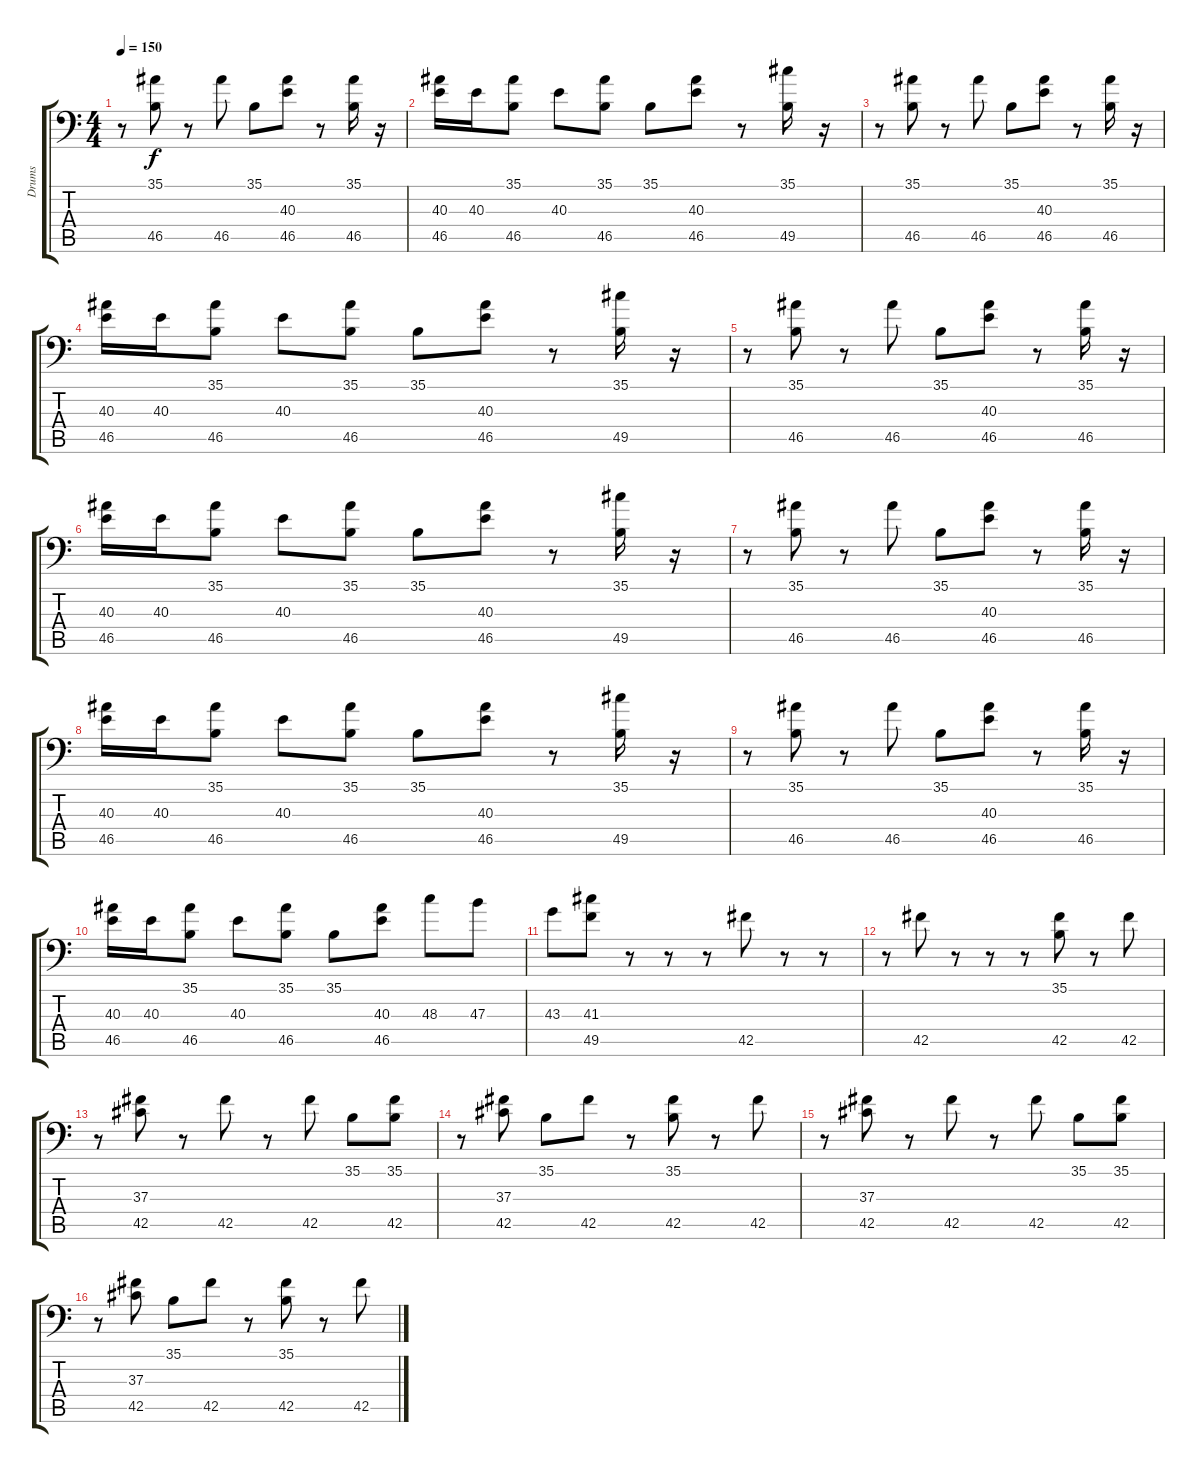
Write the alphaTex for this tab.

\track ("Drums" "Drums") {instrument acousticgrandpiano}
\staff {score tabs}
\tuning (C-1 C-1 C-1 C-1 C-1 C-1) {hide}
\ts (4 4)
\tempo 150
\clef f4
\ks c
r.8{dy f} (35.1 46.5).8 r.8 46.5.8 35.1.8 (40.3 46.5).8 r.8 (35.1 46.5).16 r.16 |
(40.3 46.5).16 40.3.16 (35.1 46.5).8 40.3.8 (35.1 46.5).8 35.1.8 (40.3 46.5).8 r.8 (35.1 49.5).16 r.16 |
r.8 (35.1 46.5).8 r.8 46.5.8 35.1.8 (40.3 46.5).8 r.8 (35.1 46.5).16 r.16 |
(40.3 46.5).16 40.3.16 (35.1 46.5).8 40.3.8 (35.1 46.5).8 35.1.8 (40.3 46.5).8 r.8 (35.1 49.5).16 r.16 |
r.8 (35.1 46.5).8 r.8 46.5.8 35.1.8 (40.3 46.5).8 r.8 (35.1 46.5).16 r.16 |
(40.3 46.5).16 40.3.16 (35.1 46.5).8 40.3.8 (35.1 46.5).8 35.1.8 (40.3 46.5).8 r.8 (35.1 49.5).16 r.16 |
r.8 (35.1 46.5).8 r.8 46.5.8 35.1.8 (40.3 46.5).8 r.8 (35.1 46.5).16 r.16 |
(40.3 46.5).16 40.3.16 (35.1 46.5).8 40.3.8 (35.1 46.5).8 35.1.8 (40.3 46.5).8 r.8 (35.1 49.5).16 r.16 |
r.8 (35.1 46.5).8 r.8 46.5.8 35.1.8 (40.3 46.5).8 r.8 (35.1 46.5).16 r.16 |
(40.3 46.5).16 40.3.16 (35.1 46.5).8 40.3.8 (35.1 46.5).8 35.1.8 (40.3 46.5).8 48.3.8 47.3.8 |
43.3.8 (41.3 49.5).8 r.8 r.8 r.8 42.5.8 r.8 r.8 |
r.8 42.5.8 r.8 r.8 r.8 (35.1 42.5).8 r.8 42.5.8 |
r.8 (37.3 42.5).8 r.8 42.5.8 r.8 42.5.8 35.1.8 (35.1 42.5).8 |
r.8 (37.3 42.5).8 35.1.8 42.5.8 r.8 (35.1 42.5).8 r.8 42.5.8 |
r.8 (37.3 42.5).8 r.8 42.5.8 r.8 42.5.8 35.1.8 (35.1 42.5).8 |
r.8 (37.3 42.5).8 35.1.8 42.5.8 r.8 (35.1 42.5).8 r.8 42.5.8
